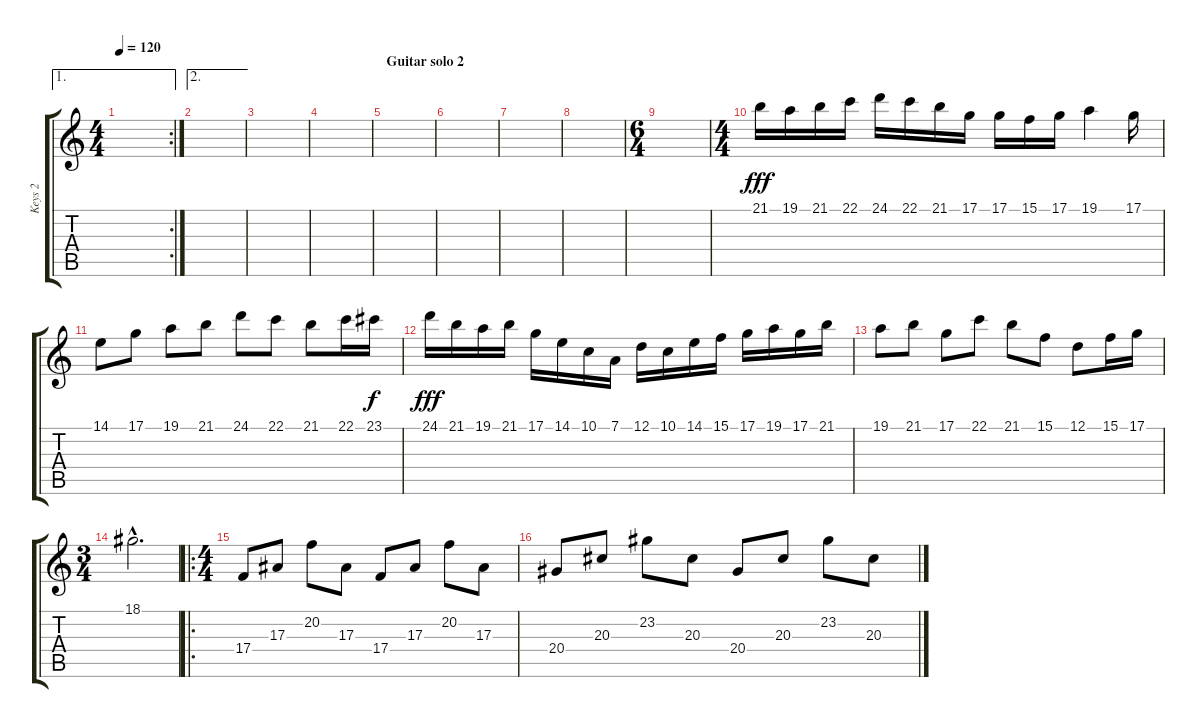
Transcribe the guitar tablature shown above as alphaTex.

\track ("Keys 2" "Keys 2") {instrument brightacousticpiano}
\staff {score tabs}
\tuning (D4 A3 F3 C3 G2 D2) {hide}
\ae 1
\rc 2
\ts (4 4)
\tempo 120
\clef g2
\ks c
|
\ae 2
|
|
|
\section ("" "Guitar solo 2")
|
|
|
|
\ts (6 4)
|
\ts (4 4)
21.1.16{dy fff instrument brightacousticpiano} 19.1.16 21.1.16 22.1.16 24.1.16 22.1.16 21.1.16 17.1.16 17.1.16 15.1.16 17.1.16 19.1.4 17.1.16 |
14.1.8 17.1.8 19.1.8 21.1.8 24.1.8 22.1.8 21.1.8 22.1.16 23.1.16{dy f} |
24.1.16{dy fff} 21.1.16 19.1.16 21.1.16 17.1.16 14.1.16 10.1.16 7.1.16 12.1.16 10.1.16 14.1.16 15.1.16 17.1.16 19.1.16 17.1.16 21.1.16 |
19.1.8 21.1.8 17.1.8 22.1.8 21.1.8 15.1.8 12.1.8 15.1.16 17.1.16 |
\ts (3 4)
18.1{hac}.2{d} |
\ro
\ts (4 4)
17.4.8{instrument brightacousticpiano} 17.3.8 20.2.8 17.3.8 17.4.8 17.3.8 20.2.8 17.3.8 |
20.4.8 20.3.8 23.2.8 20.3.8 20.4.8 20.3.8 23.2.8 20.3.8
